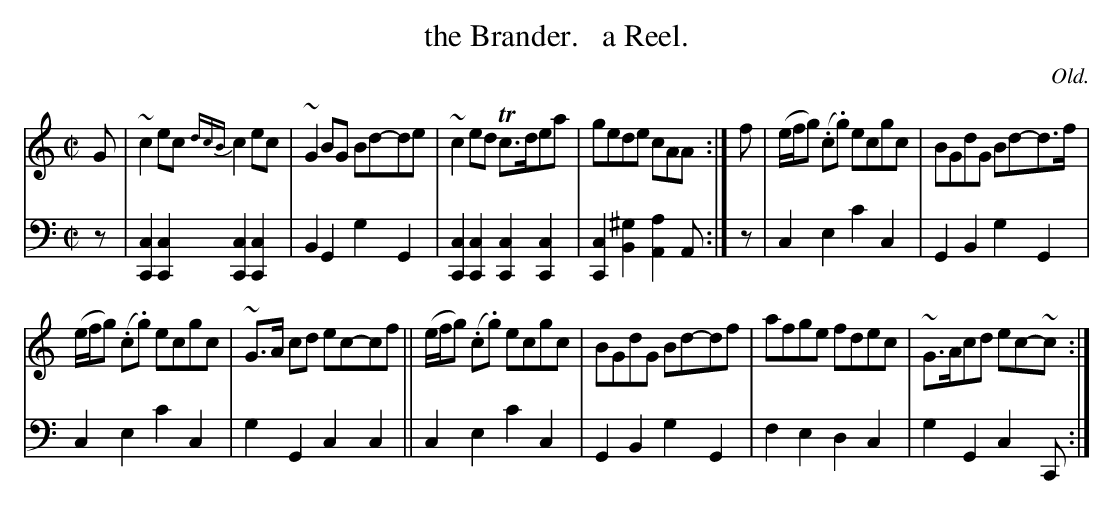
X:1
T: the Brander.   a Reel.
O: Old.
M: C|
L: 1/8
K: C
V: 1 staves=2
G |\
~c2ec {dcB}c2ec | ~G2BG Bd-de | ~c2ed Tc>dea | gede cAA :| f | (e/f/g) (.c.g) ecgc | BGdG Bd-d>f |
(e/f/g) (.c.g) ecgc | ~G>A cd ec-cf || (e/f/g) (.c.g) ecgc | BGdG Bd-df | afge fdec | ~G>Acd ec-~c :|
V: 2 clef=bass middle=d
z | [C2c2][C2c2] [C2c2][C2c2] | B2G2 g2G2 | [C2c2][C2c2] [C2c2][C2c2] | [C2c2][B2^g2] [A2a2]A :| z | c2e2 c'2c2 | G2B2 g2G2 |
c2e2 c'2c2 | g2G2 c2c2 || c2e2 c'2c2 | G2B2 g2G2 | f2e2 d2c2 | g2G2 c2C :|
